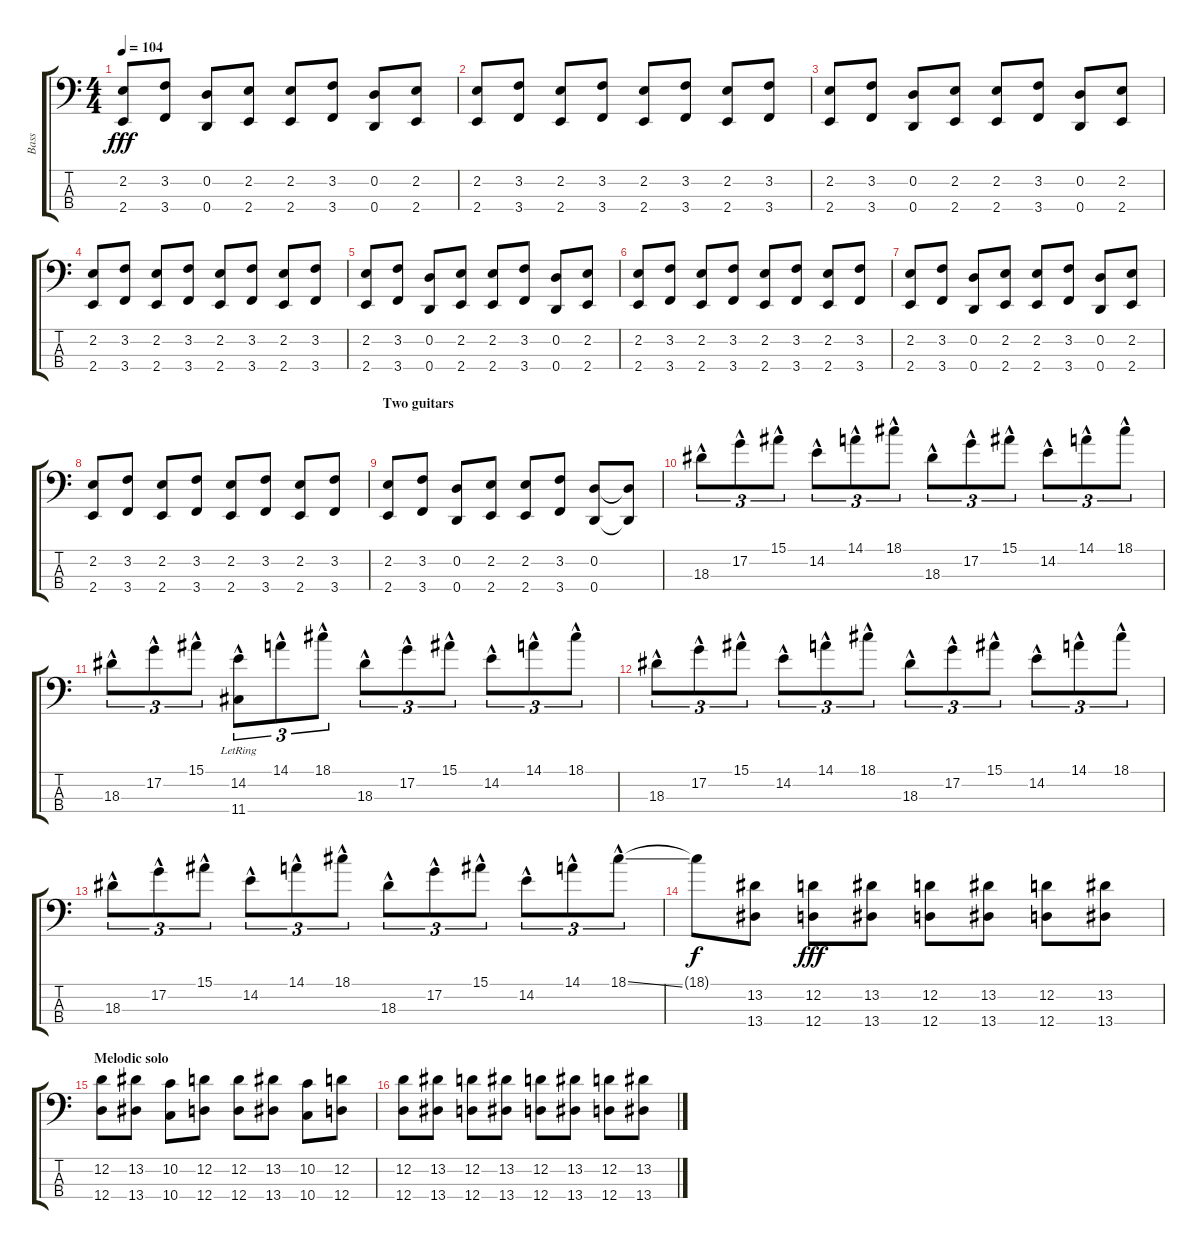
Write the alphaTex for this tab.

\track ("Bass" "Bass") {instrument electricbassfinger}
\staff {score tabs}
\tuning (G2 D2 A1 D1) {hide}
\ts (4 4)
\tempo 104
\clef f4
\ks c
(2.2 2.4).8{dy fff} (3.2 3.4).8 (0.2 0.4).8 (2.2 2.4).8 (2.2 2.4).8 (3.2 3.4).8 (0.2 0.4).8 (2.2 2.4).8 |
(2.2 2.4).8 (3.2 3.4).8 (2.2 2.4).8 (3.2 3.4).8 (2.2 2.4).8 (3.2 3.4).8 (2.2 2.4).8 (3.2 3.4).8 |
(2.2 2.4).8 (3.2 3.4).8 (0.2 0.4).8 (2.2 2.4).8 (2.2 2.4).8 (3.2 3.4).8 (0.2 0.4).8 (2.2 2.4).8 |
(2.2 2.4).8 (3.2 3.4).8 (2.2 2.4).8 (3.2 3.4).8 (2.2 2.4).8 (3.2 3.4).8 (2.2 2.4).8 (3.2 3.4).8 |
(2.2 2.4).8 (3.2 3.4).8 (0.2 0.4).8 (2.2 2.4).8 (2.2 2.4).8 (3.2 3.4).8 (0.2 0.4).8 (2.2 2.4).8 |
(2.2 2.4).8 (3.2 3.4).8 (2.2 2.4).8 (3.2 3.4).8 (2.2 2.4).8 (3.2 3.4).8 (2.2 2.4).8 (3.2 3.4).8 |
(2.2 2.4).8 (3.2 3.4).8 (0.2 0.4).8 (2.2 2.4).8 (2.2 2.4).8 (3.2 3.4).8 (0.2 0.4).8 (2.2 2.4).8 |
(2.2 2.4).8 (3.2 3.4).8 (2.2 2.4).8 (3.2 3.4).8 (2.2 2.4).8 (3.2 3.4).8 (2.2 2.4).8 (3.2 3.4).8 |
\section ("" "Two guitars")
(2.2 2.4).8 (3.2 3.4).8 (0.2 0.4).8 (2.2 2.4).8 (2.2 2.4).8 (3.2 3.4).8 (0.2 0.4).8 (0.2{t} 0.4{t}).8 |
18.3{hac}.8{tu (3 2)} 17.2{hac}.8{tu (3 2)} 15.1{hac}.8{tu (3 2)} 14.2{hac}.8{tu (3 2)} 14.1{hac}.8{tu (3 2)} 18.1{hac}.8{tu (3 2)} 18.3{hac}.8{tu (3 2)} 17.2{hac}.8{tu (3 2)} 15.1{hac}.8{tu (3 2)} 14.2{hac}.8{tu (3 2)} 14.1{hac}.8{tu (3 2)} 18.1{hac}.8{tu (3 2)} |
18.3{hac}.8{tu (3 2)} 17.2{hac}.8{tu (3 2)} 15.1{hac}.8{tu (3 2)} (14.2{hac} 11.4{hac lr}).8{tu (3 2)} 14.1{hac}.8{tu (3 2)} 18.1{hac}.8{tu (3 2)} 18.3{hac}.8{tu (3 2)} 17.2{hac}.8{tu (3 2)} 15.1{hac}.8{tu (3 2)} 14.2{hac}.8{tu (3 2)} 14.1{hac}.8{tu (3 2)} 18.1{hac}.8{tu (3 2)} |
18.3{hac}.8{tu (3 2)} 17.2{hac}.8{tu (3 2)} 15.1{hac}.8{tu (3 2)} 14.2{hac}.8{tu (3 2)} 14.1{hac}.8{tu (3 2)} 18.1{hac}.8{tu (3 2)} 18.3{hac}.8{tu (3 2)} 17.2{hac}.8{tu (3 2)} 15.1{hac}.8{tu (3 2)} 14.2{hac}.8{tu (3 2)} 14.1{hac}.8{tu (3 2)} 18.1{hac}.8{tu (3 2)} |
18.3{hac}.8{tu (3 2)} 17.2{hac}.8{tu (3 2)} 15.1{hac}.8{tu (3 2)} 14.2{hac}.8{tu (3 2)} 14.1{hac}.8{tu (3 2)} 18.1{hac}.8{tu (3 2)} 18.3{hac}.8{tu (3 2)} 17.2{hac}.8{tu (3 2)} 15.1{hac}.8{tu (3 2)} 14.2{hac}.8{tu (3 2)} 14.1{hac}.8{tu (3 2)} 18.1{ss hac}.8{tu (3 2)} |
18.1{t}.8{dy f} (13.2 13.4).8 (12.2 12.4).8{dy fff} (13.2 13.4).8 (12.2 12.4).8 (13.2 13.4).8 (12.2 12.4).8 (13.2 13.4).8 |
\section ("" "Melodic solo")
(12.2 12.4).8 (13.2 13.4).8 (10.2 10.4).8 (12.2 12.4).8 (12.2 12.4).8 (13.2 13.4).8 (10.2 10.4).8 (12.2 12.4).8 |
(12.2 12.4).8 (13.2 13.4).8 (12.2 12.4).8 (13.2 13.4).8 (12.2 12.4).8 (13.2 13.4).8 (12.2 12.4).8 (13.2 13.4).8
